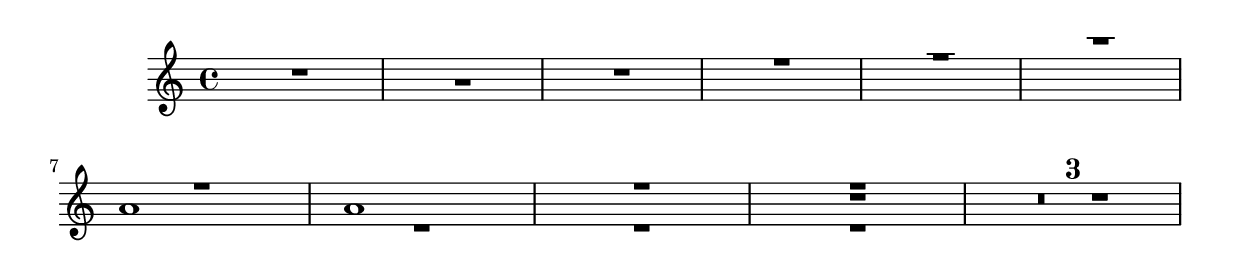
%% DO NOT EDIT this file manually; it was automatically
%% generated from the LilyPond Snippet Repository
%% (http://lsr.di.unimi.it).
%%
%% Make any changes in the LSR itself, or in
%% `Documentation/snippets/new/`, then run
%% `scripts/auxiliar/makelsr.pl`.
%%
%% This file is in the public domain.

\version "2.24.0"

\header {
  lsrtags = "rhythms, tweaks-and-overrides"

  texidoc = "
Unlike ordinary rests, there is no predefined command to change the
staff position of a multi-measure rest symbol of either form by
attaching it to a note.  However, in polyphonic music multi-measure
rests in odd-numbered and even-numbered voices are vertically
separated.

The positioning of multi-measure rests can be controlled as follows:
"

  doctitle = "Positioning multi-measure rests"
} % begin verbatim


\relative c'' {
  % Multi-measure rests by default are set under the fourth line
  R1
  % They can be moved using an override
  \override MultiMeasureRest.staff-position = #-2
  R1
  \override MultiMeasureRest.staff-position = #0
  R1
  \override MultiMeasureRest.staff-position = #2
  R1
  \override MultiMeasureRest.staff-position = #3
  R1
  \override MultiMeasureRest.staff-position = #6
  R1
  \revert MultiMeasureRest.staff-position
  \break

  % In two Voices, odd-numbered voices are under the top line
  << { R1 } \\ { a1 } >>
  % Even-numbered voices are under the bottom line
  << { a1 } \\ { R1 } >>
  % Multi-measure rests in both voices remain separate
  << { R1 } \\ { R1 } >>

  % Separating multi-measure rests in more than two voices
  % requires an override
  << { R1 } \\ { R1 } \\
     \once \override MultiMeasureRest.staff-position = #0
     { R1 }
  >>

  % Using compressed bars in multiple voices requires another override
  % in all voices to avoid multiple instances being printed
  \compressMMRests
  <<
   \revert MultiMeasureRest.direction
    { R1*3 }
    \\
   \revert MultiMeasureRest.direction
    { R1*3 }
  >>
}
